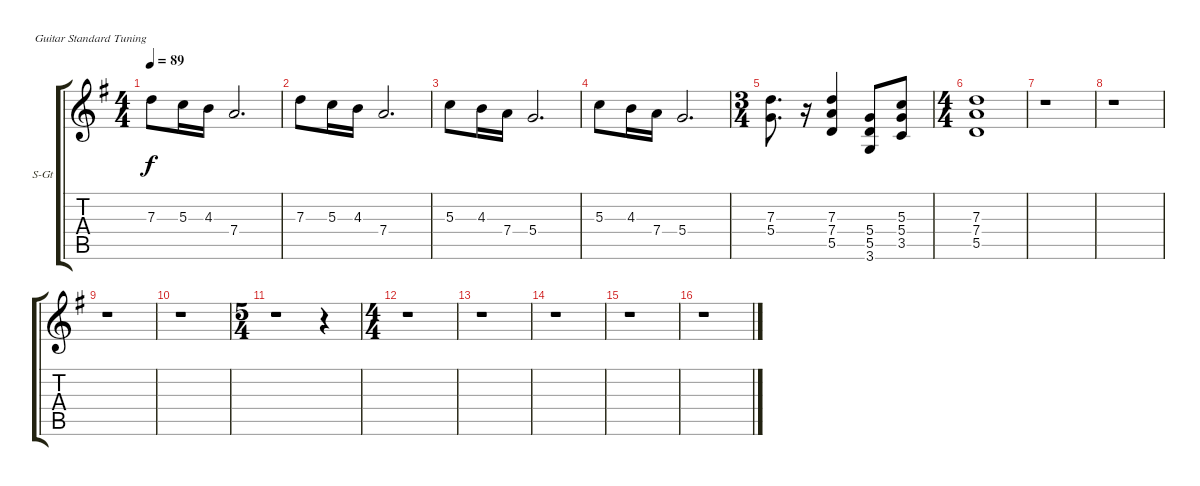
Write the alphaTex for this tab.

\bracketExtendMode groupsimilarinstruments
\firstSystemTrackNameOrientation horizontal
\otherSystemsTrackNameOrientation horizontal
\track ("Synth" "S-Gt") {instrument stringensemble2}
\staff {score tabs}
\tuning (E4 B3 G3 D3 A2 E2)
\displaytranspose 12
\ts (4 4)
\tempo 89
\clef g2
\scale
0.333333
\ks eminor
7.3.8{dy f} 5.3.16 4.3.16 7.4.2{d} |
\scale
0.333333 7.3.8 5.3.16 4.3.16 7.4.2{d} |
\scale
0.333333 5.3.8 4.3.16 7.4.16 5.4.2{d} |
\scale
0.333333 5.3.8 4.3.16 7.4.16 5.4.2{d} |
\ts (3 4)
\scale
0.508242 (7.3 5.4).8{d} r.16 (7.3 7.4 5.5).4 (5.4 5.5 3.6).8 (5.3 5.4 3.5).8 |
\ts (4 4)
\scale
0.321429 (7.3 7.4 5.5).1 |
\scale
0.17033 r.1 |
\scale
0.333333 r.1 |
\scale
0.333333 r.1 |
\scale
0.333333 r.1 |
\ts (5 4)
\scale
0.457576 r.1 r.4 |
\ts (4 4)
\scale
0.354545 r.1 |
\scale
0.187879 r.1 |
\scale
0.333333 r.1 |
\scale
0.333333 r.1 |
\scale
0.333333 r.1
